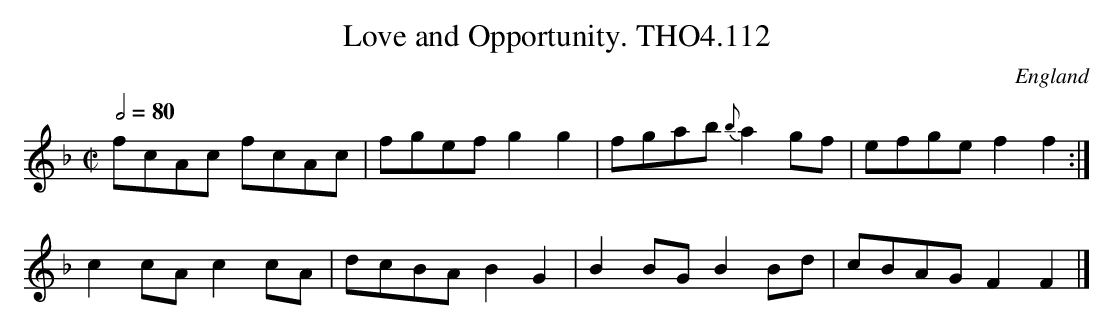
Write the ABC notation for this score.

X:1
T:Love and Opportunity. THO4.112
O:England
M:C|
L:1/8
Q:1/2=80
K:F major
fcAc fcAc|fgef g2g2|fgab {b}a2 gf|efge f2f2:|
c2 cA c2 cA|dcBA B2G2|B2 BG B2 Bd|cBAG F2F2|]
